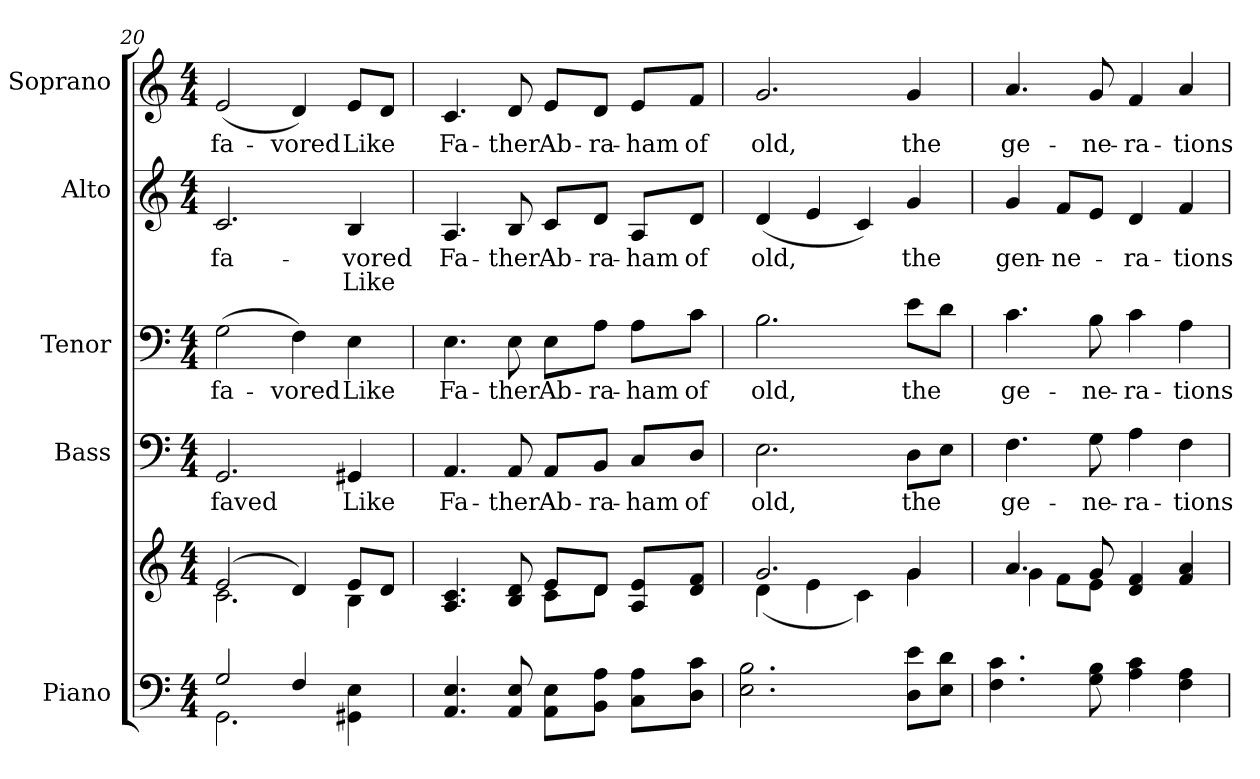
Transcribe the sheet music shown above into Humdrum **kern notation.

**kern	**kern	**kern	**text	**kern	**text	**kern	**text	**text	**kern	**text
*part5	*part5	*part4	*part4	*part3	*part3	*part2	*part2	*part2	*part1	*part1
*staff6	*staff5	*staff4	*staff4	*staff3	*staff3	*staff2	*staff2	*staff2	*staff1	*staff1
*I"Piano	*	*I"Bass	*	*I"Tenor	*	*I"Alto	*	*	*I"Soprano	*
*I'Pno.	*	*I'B.	*	*I'T.	*	*I'A.	*	*	*I'S.	*
!!LO:PB:g=z
*clefF4	*clefG2	*clefF4	*	*clefF4	*	*clefG2	*	*	*clefG2	*
*k[]	*k[]	*k[]	*	*k[]	*	*k[]	*	*	*k[]	*
*C:	*C:	*C:	*	*C:	*	*C:	*	*	*C:	*
*M4/4	*M4/4	*M4/4	*	*M4/4	*	*M4/4	*	*	*M4/4	*
=20	=20	=20	=20	=20	=20	=20	=20	=20	=20	=20
*^	*^	*	*	*	*	*	*	*	*	*
!	!	!	!	!	!LO:LY:b:color=#000000	!	!	!	!	!	!	!
!	!	!	!	!	!	!	!LO:LY:b:color=#000000	!	!	!	!	!
!	!	!	!	!	!	!	!	!	!LO:LY:b:color=#000000	!	!	!
!	!	!	!	!	!	!	!	!	!	!	!	!LO:LY:b:color=#000000
2Gi/	2.GGi\	(2ei/	2.ci\	2.GGi/	faved	(2Gi\	fa-	2.ci/	fa-	.	(2ei/	fa-
!	!	!	!	!	!	!	!LO:LY:b:color=#000000	!	!	!	!	!
!	!	!	!	!	!	!	!	!	!	!	!	!LO:LY:b:color=#000000
4Fi/	.	4di/)	.	.	.	4Fi\)	-vored	.	.	.	4di/)	-vored
!	!	!	!	!	!LO:LY:b:color=#000000	!	!	!	!	!	!	!
!	!	!	!	!	!	!	!LO:LY:b:color=#000000	!	!	!	!	!
!	!	!	!	!	!	!	!	!	!LO:LY:b:color=#000000	!LO:LY:b:color=#000000	!	!
!	!	!	!	!	!	!	!	!	!	!	!	!LO:LY:b:color=#000000
4Ei/yy	4GG#Xi\ 4Ei	8ei/L	4Bi\	4GG#Xi/	Like	4Ei\	Like	4Bi/	-vored	Like	8ei/L	Like
.	.	8di/J	.	.	.	.	.	.	.	.	8di/J	.
=21	=21	=21	=21	=21	=21	=21	=21	=21	=21	=21	=21	=21
!	!	!	!	!	!LO:LY:b:color=#000000	!	!	!	!	!	!	!
!	!	!	!	!	!	!	!LO:LY:b:color=#000000	!	!	!	!	!
!	!	!	!	!	!	!	!	!	!LO:LY:b:color=#000000	!	!	!
!	!	!	!	!	!	!	!	!	!	!	!	!LO:LY:b:color=#000000
4.AAi/ 4.Ei	4.Ei\yy	4.Ai/ 4.ci	4.Ai\yy	4.AAi/	Fa-	4.Ei\	Fa-	4.Ai/	Fa-	.	4.ci/	Fa-
!	!	!	!	!	!LO:LY:b:color=#000000	!	!	!	!	!	!	!
!	!	!	!	!	!	!	!LO:LY:b:color=#000000	!	!	!	!	!
!	!	!	!	!	!	!	!	!	!LO:LY:b:color=#000000	!	!	!
!	!	!	!	!	!	!	!	!	!	!	!	!LO:LY:b:color=#000000
8AAi/ 8Ei	8Ei\yy	8Bi/ 8di	8Bi\yy	8AAi/	-ther	8Ei\	-ther	8Bi/	-ther	.	8di/	-ther
!	!	!	!	!	!LO:LY:b:color=#000000	!	!	!	!	!	!	!
!	!	!	!	!	!	!	!LO:LY:b:color=#000000	!	!	!	!	!
!	!	!	!	!	!	!	!	!	!LO:LY:b:color=#000000	!	!	!
!	!	!	!	!	!	!	!	!	!	!	!	!LO:LY:b:color=#000000
8Ei/Lyy	8AAi\ 8EiL	8ei/L	8ci\L	8AAi/L	Ab-	8Ei\L	Ab-	8ci/L	Ab-	.	8ei/L	Ab-
!	!	!	!	!	!LO:LY:b:color=#000000	!	!	!	!	!	!	!
!	!	!	!	!	!	!	!LO:LY:b:color=#000000	!	!	!	!	!
!	!	!	!	!	!	!	!	!	!LO:LY:b:color=#000000	!	!	!
!	!	!	!	!	!	!	!	!	!	!	!	!LO:LY:b:color=#000000
8Ai/Jyy	8BBi\ 8AiJ	8di/J	8di\J	8BBi/J	-ra-	8Ai\J	-ra-	8di/J	-ra-	.	8di/J	-ra-
!	!	!	!	!	!LO:LY:b:color=#000000	!	!	!	!	!	!	!
!	!	!	!	!	!	!	!LO:LY:b:color=#000000	!	!	!	!	!
!	!	!	!	!	!	!	!	!	!LO:LY:b:color=#000000	!	!	!
!	!	!	!	!	!	!	!	!	!	!	!	!LO:LY:b:color=#000000
8Ai/Lyy	8Ci\ 8AiL	8Ai/ 8eiL	8Ai\Lyy	8Ci/L	-ham	8Ai\L	-ham	8Ai/L	-ham	.	8ei/L	-ham
!	!	!	!	!	!LO:LY:b:color=#000000	!	!	!	!	!	!	!
!	!	!	!	!	!	!	!LO:LY:b:color=#000000	!	!	!	!	!
!	!	!	!	!	!	!	!	!	!LO:LY:b:color=#000000	!	!	!
!	!	!	!	!	!	!	!	!	!	!	!	!LO:LY:b:color=#000000
8ci/Jyy	8Di\ 8ciJ	8di/ 8fiJ	8di\Jyy	8Di/J	of	8ci\J	of	8di/J	of	.	8fi/J	of
!!LO:PB:g=z
=22	=22	=22	=22	=22	=22	=22	=22	=22	=22	=22	=22	=22
!	!	!	!	!	!LO:LY:b:color=#000000	!	!	!	!	!	!	!
!	!	!	!	!	!	!	!LO:LY:b:color=#000000	!	!	!	!	!
!	!	!	!	!	!	!	!	!	!LO:LY:b:color=#000000	!	!	!
!	!	!	!	!	!	!	!	!	!	!	!	!LO:LY:b:color=#000000
2.Bi/yy	2.Ei\ 2.Bi	2.gi/	(4di\	2.Ei\	old,	2.Bi\	old,	(4di/	old,	.	2.gi/	old,
.	.	.	4ei\	.	.	.	.	4ei/	.	.	.	.
.	.	.	4ci\)	.	.	.	.	4ci/)	.	.	.	.
!	!	!	!	!	!LO:LY:b:color=#000000	!	!	!	!	!	!	!
!	!	!	!	!	!	!	!LO:LY:b:color=#000000	!	!	!	!	!
!	!	!	!	!	!	!	!	!	!LO:LY:b:color=#000000	!	!	!
!	!	!	!	!	!	!	!	!	!	!	!	!LO:LY:b:color=#000000
8ei/Lyy	8Di\ 8eiL	4gi/	4gi\	8Di\L	the	8ei\L	the	4gi/	the	.	4gi/	the
8di/Jyy	8Ei\ 8diJ	.	.	8Ei\J	.	8di\J	.	.	.	.	.	.
=23	=23	=23	=23	=23	=23	=23	=23	=23	=23	=23	=23	=23
!	!	!	!	!	!LO:LY:b:color=#000000	!	!	!	!	!	!	!
!	!	!	!	!	!	!	!LO:LY:b:color=#000000	!	!	!	!	!
!	!	!	!	!	!	!	!	!	!LO:LY:b:color=#000000	!	!	!
!	!	!	!	!	!	!	!	!	!	!	!	!LO:LY:b:color=#000000
4.ci/yy	4.Fi\ 4.ci	4.ai/	4gi\	4.Fi\	ge-	4.ci\	ge-	4gi/	gen-	.	4.ai/	ge-
!	!	!	!	!	!	!	!	!	!LO:LY:b:color=#000000	!	!	!
.	.	.	8fi\L	.	.	.	.	8fi/L	-ne-	.	.	.
!	!	!	!	!	!LO:LY:b:color=#000000	!	!	!	!	!	!	!
!	!	!	!	!	!	!	!LO:LY:b:color=#000000	!	!	!	!	!
!	!	!	!	!	!	!	!	!	!	!	!	!LO:LY:b:color=#000000
8Bi/yy	8Gi\ 8Bi	8gi/	8ei\J	8Gi\	-ne-	8Bi\	-ne-	8ei/J	.	.	8gi/	-ne-
!	!	!	!	!	!LO:LY:b:color=#000000	!	!	!	!	!	!	!
!	!	!	!	!	!	!	!LO:LY:b:color=#000000	!	!	!	!	!
!	!	!	!	!	!	!	!	!	!LO:LY:b:color=#000000	!	!	!
!	!	!	!	!	!	!	!	!	!	!	!	!LO:LY:b:color=#000000
4ci/yy	4Ai\ 4ci	4di/ 4fi	4di\yy	4Ai\	-ra-	4ci\	-ra-	4di/	-ra-	.	4fi/	-ra-
!	!	!	!	!	!LO:LY:b:color=#000000	!	!	!	!	!	!	!
!	!	!	!	!	!	!	!LO:LY:b:color=#000000	!	!	!	!	!
!	!	!	!	!	!	!	!	!	!LO:LY:b:color=#000000	!	!	!
!	!	!	!	!	!	!	!	!	!	!	!	!LO:LY:b:color=#000000
4Ai/yy	4Fi\ 4Ai	4fi/ 4ai	4fi\yy	4Fi\	-tions	4Ai\	-tions	4fi/	-tions	.	4ai/	-tions
*v	*v	*	*	*	*	*	*	*	*	*	*	*
*	*v	*v	*	*	*	*	*	*	*	*	*
=	=	=	=	=	=	=	=	=	=	=
*-	*-	*-	*-	*-	*-	*-	*-	*-	*-	*-
